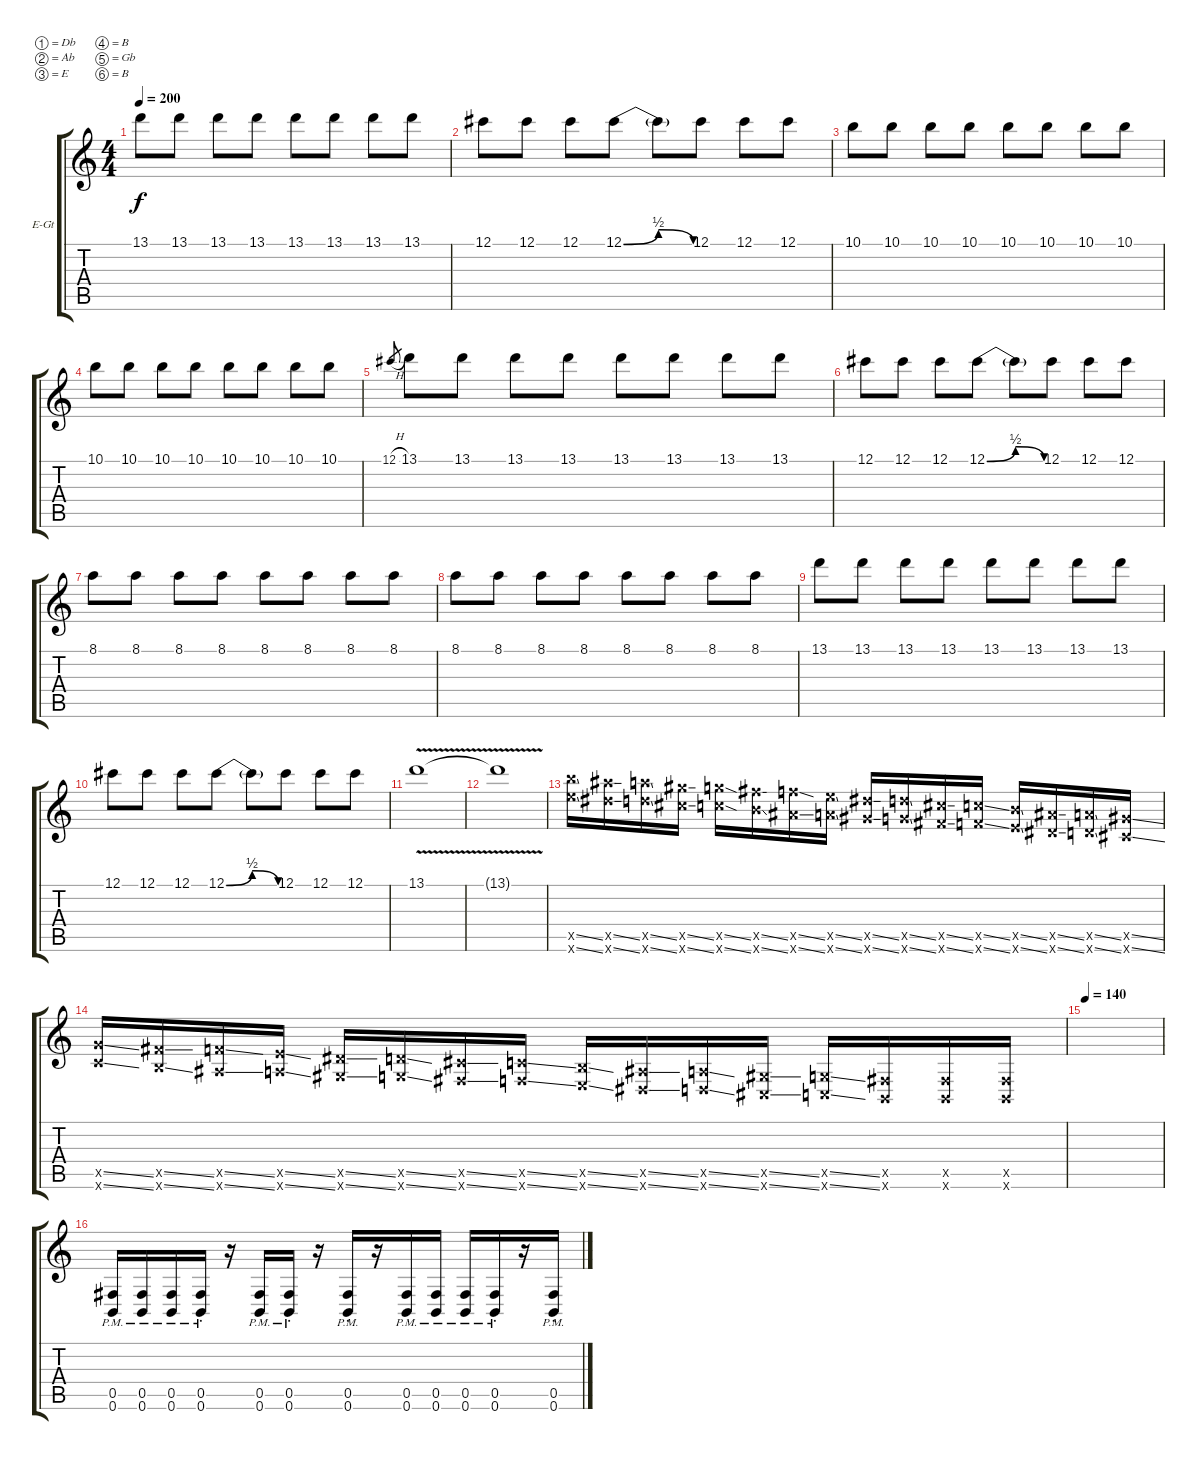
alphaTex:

\defaultSystemsLayout 4
\bracketExtendMode groupsimilarinstruments
\firstSystemTrackNameOrientation horizontal
\otherSystemsTrackNameOrientation horizontal
\track ("Electric Guitar" "E-Gt") {instrument distortionguitar}
\staff {score tabs}
\tuning (Db4 Ab3 E3 B2 Gb2 B1)
\ts (4 4)
\tempo 200
\clef g2
\ks c
13.1.8{dy f} 13.1.8 13.1.8 13.1.8 13.1.8 13.1.8 13.1.8 13.1.8 |
12.1.8 12.1.8 12.1.8 12.1{be (bendrelease 0 0 10.2 2 20.4 2 30 0)}.8 12.1{t}.8 12.1.8 12.1.8 12.1.8 |
10.1.8 10.1.8 10.1.8 10.1.8 10.1.8 10.1.8 10.1.8 10.1.8 |
10.1.8 10.1.8 10.1.8 10.1.8 10.1.8 10.1.8 10.1.8 10.1.8 |
12.1{h}.8{gr} 13.1.8 13.1.8 13.1.8 13.1.8 13.1.8 13.1.8 13.1.8 13.1.8 |
12.1.8 12.1.8 12.1.8 12.1{be (bendrelease 0 0 9 2 20.4 2 30 0)}.8 12.1{t}.8 12.1.8 12.1.8 12.1.8 |
8.1.8 8.1.8 8.1.8 8.1.8 8.1.8 8.1.8 8.1.8 8.1.8 |
8.1.8 8.1.8 8.1.8 8.1.8 8.1.8 8.1.8 8.1.8 8.1.8 |
13.1.8 13.1.8 13.1.8 13.1.8 13.1.8 13.1.8 13.1.8 13.1.8 |
12.1.8 12.1.8 12.1.8 12.1{be (bendrelease 0 0 10.2 2 20.4 2 30 0)}.8 12.1{t}.8 12.1.8 12.1.8 12.1.8 |
13.1{v}.1 |
13.1{v t}.1 |
(29.6{ss x} 29.5{ss x}).16 (28.6{ss x} 28.5{ss x}).16 (27.6{ss x} 27.5{ss x}).16 (26.6{ss x} 26.5{ss x}).16 (25.6{ss x} 25.5{ss x}).16 (24.6{ss x} 24.5{ss x}).16 (23.6{ss x} 23.5{ss x}).16 (22.6{ss x} 22.5{ss x}).16 (21.6{ss x} 21.5{ss x}).16 (20.6{ss x} 20.5{ss x}).16 (19.6{ss x} 19.5{ss x}).16 (18.6{ss x} 18.5{ss x}).16 (17.6{ss x} 17.5{ss x}).16 (16.6{ss x} 16.5{ss x}).16 (15.6{ss x} 15.5{ss x}).16 (14.6{ss x} 14.5{ss x}).16 |
(13.6{ss x} 13.5{ss x}).16 (12.6{ss x} 12.5{ss x}).16 (11.6{ss x} 11.5{ss x}).16 (10.6{ss x} 10.5{ss x}).16 (9.6{ss x} 9.5{ss x}).16 (8.6{ss x} 8.5{ss x}).16 (7.6{ss x} 7.5{ss x}).16 (6.6{ss x} 6.5{ss x}).16 (5.6{ss x} 5.5{ss x}).16 (4.6{ss x} 4.5{ss x}).16 (3.6{ss x} 3.5{ss x}).16 (2.6{ss x} 2.5{ss x}).16 (1.6{ss x} 1.5{ss x}).16 (0.6{x} 0.5{x}).16 (0.6{x} 0.5{x}).16 (0.6{x} 0.5{x}).16 |
\tempo 140
|
(0.6{pm} 0.5{pm}).16 (0.6{pm} 0.5{pm}).16 (0.6{pm} 0.5{pm}).16 (0.6{pm st} 0.5{pm st}).16 r.16 (0.6{pm} 0.5{pm}).16 (0.6{pm st} 0.5{pm st}).16 r.16 (0.6{pm st} 0.5{pm st}).16 r.16 (0.6{pm} 0.5{pm}).16 (0.6{pm} 0.5{pm}).16 (0.6{pm} 0.5{pm}).16 (0.6{pm st} 0.5{pm st}).16 r.16 (0.6{pm st} 0.5{pm st}).16
